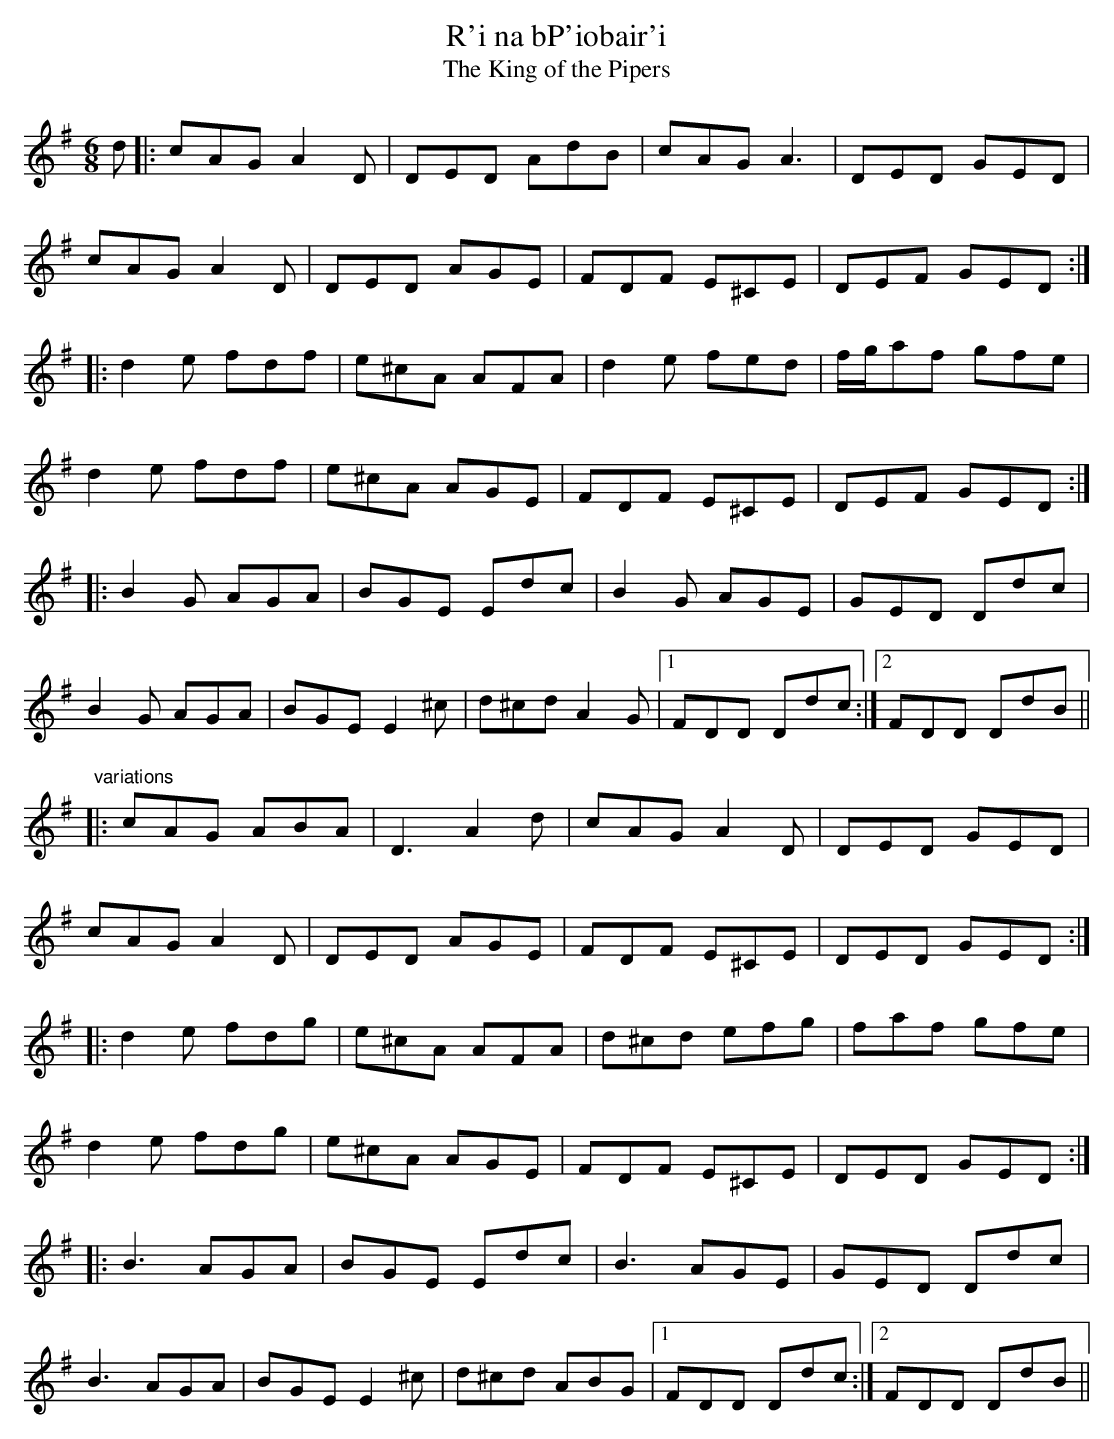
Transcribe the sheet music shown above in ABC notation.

X:1
T:R'i na bP'iobair'i
T:King of the Pipers, The
M:6/8
K:Dmix
d|:cAG A2D|DED AdB|cAG A3|DED GED|
cAG A2D|DED AGE|FDF E^CE|DEF GED:|
|:d2e fdf|e^cA AFA|d2e fed|f/g/af gfe|
d2e fdf|e^cA AGE|FDF E^CE|DEF GED:|
|:B2G AGA|BGE Edc|B2G AGE|GED Ddc|
B2G AGA|BGE E2^c|d^cd A2G|1 FDD Ddc:|2 FDD DdB||
"variations"
|:cAG ABA|D3 A2d|cAG A2D|DED GED|
cAG A2D|DED AGE|FDF E^CE|DED GED:|
|:d2e fdg|e^cA AFA|d^cd efg|faf gfe|
d2e fdg|e^cA AGE|FDF E^CE|DED GED:|
|:B3 AGA|BGE Edc|B3 AGE|GED Ddc|
B3 AGA|BGE E2^c|d^cd ABG|1 FDD Ddc:|2 FDD DdB||
